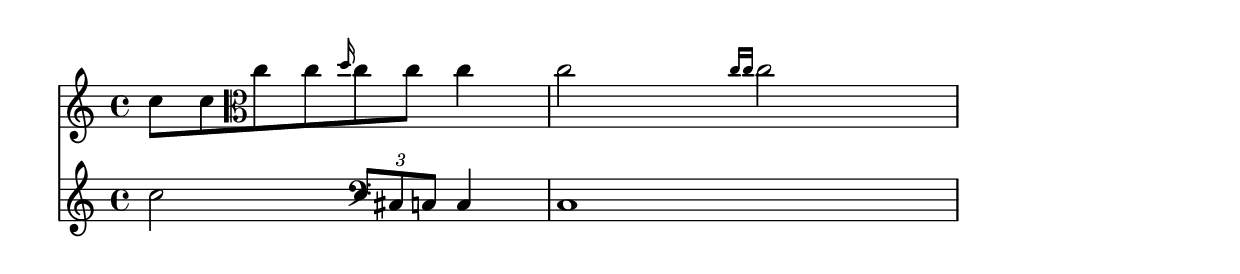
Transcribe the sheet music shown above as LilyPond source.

\header {


  texidoc = "If @code{strict-note-spacing} is set, then spacing of
notes is not influenced by bars and clefs half-way on the system.
Rather, they are put just before the note that occurs at the same
time.  This may cause collisions.  "

}


\version "2.16.0"

\paper {
  ragged-right = ##t
  indent = 0
}
\layout {
  \context {
    \Score
  }
}

\relative c''
<<
  \override Score.SpacingSpanner #'strict-note-spacing = ##t 
  \set Score.proportionalNotationDuration = #(ly:make-moment 1 16)
  \new Staff {
    c8[ c \clef alto c c \grace { d16 }  c8 c]  c4 c2
    \grace { c16[ c16] }
    c2 }
  \new Staff {
    c2  \times 2/3 { c8 \clef bass cis,, c } 
    c4
    c1
  }
>>
  
